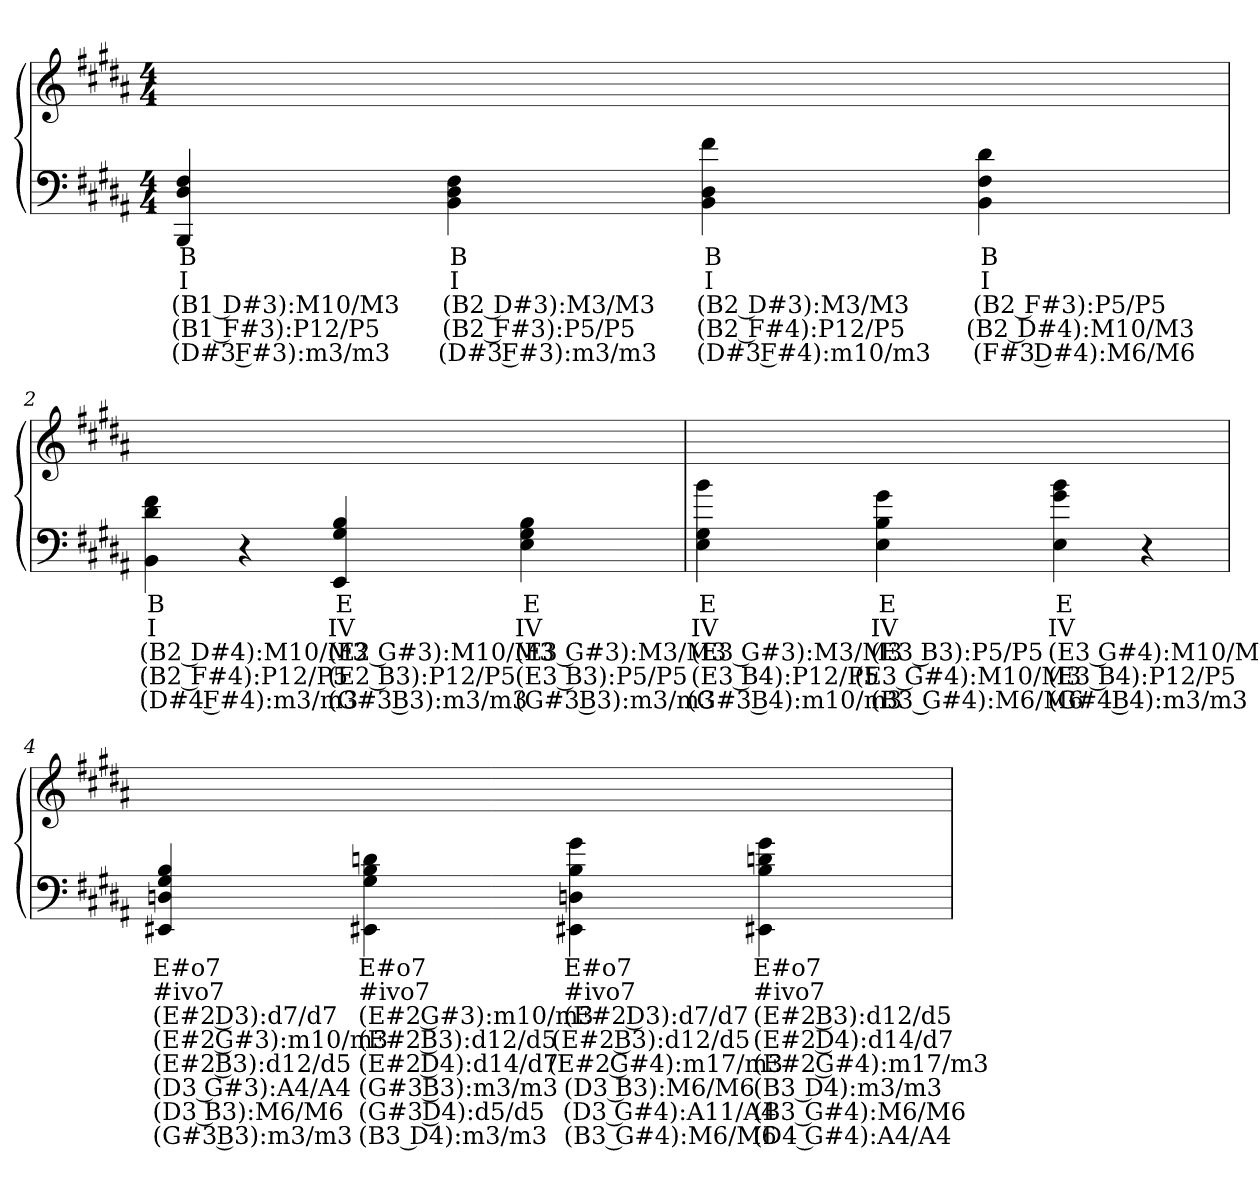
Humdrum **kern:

**kern	**text	**text	**text	**text	**text	**text	**text	**text	**kern
*part2	*part2	*part2	*part2	*part2	*part2	*part2	*part2	*part2	*part1
*staff2	*staff2	*staff2	*staff2	*staff2	*staff2	*staff2	*staff2	*staff2	*staff1
*clefF4	*	*	*	*	*	*	*	*	*clefG2
*k[f#c#g#d#a#]	*	*	*	*	*	*	*	*	*k[f#c#g#d#a#]
*B:	*	*	*	*	*	*	*	*	*B:
*M4/4	*	*	*	*	*	*	*	*	*M4/4
*MM60	*	*	*	*	*	*	*	*	*MM60
=1	=1	=1	=1	=1	=1	=1	=1	=1	=1
4BBB 4D# 4F#	B	I	(B1 D#3):M10/M3	(B1 F#3):P12/P5	(D#3 F#3):m3/m3	.	.	.	1ryy
4BB 4D# 4F#	B	I	(B2 D#3):M3/M3	(B2 F#3):P5/P5	(D#3 F#3):m3/m3	.	.	.	.
4BB 4D# 4f#	B	I	(B2 D#3):M3/M3	(B2 F#4):P12/P5	(D#3 F#4):m10/m3	.	.	.	.
4BB 4F# 4d#	B	I	(B2 F#3):P5/P5	(B2 D#4):M10/M3	(F#3 D#4):M6/M6	.	.	.	.
=2	=2	=2	=2	=2	=2	=2	=2	=2	=2
4BB 4d# 4f#	B	I	(B2 D#4):M10/M3	(B2 F#4):P12/P5	(D#4 F#4):m3/m3	.	.	.	1ryy
4r	.	.	.	.	.	.	.	.	.
4EE 4G# 4B	E	IV	(E2 G#3):M10/M3	(E2 B3):P12/P5	(G#3 B3):m3/m3	.	.	.	.
4E 4G# 4B	E	IV	(E3 G#3):M3/M3	(E3 B3):P5/P5	(G#3 B3):m3/m3	.	.	.	.
=3	=3	=3	=3	=3	=3	=3	=3	=3	=3
4E 4G# 4b	E	IV	(E3 G#3):M3/M3	(E3 B4):P12/P5	(G#3 B4):m10/m3	.	.	.	1ryy
4E 4B 4g#	E	IV	(E3 B3):P5/P5	(E3 G#4):M10/M3	(B3 G#4):M6/M6	.	.	.	.
4E 4g# 4b	E	IV	(E3 G#4):M10/M3	(E3 B4):P12/P5	(G#4 B4):m3/m3	.	.	.	.
4r	.	.	.	.	.	.	.	.	.
=4	=4	=4	=4	=4	=4	=4	=4	=4	=4
4EE#X 4Dn 4G# 4B	E#o7	#ivo7	(E#2 D3):d7/d7	(E#2 G#3):m10/m3	(E#2 B3):d12/d5	(D3 G#3):A4/A4	(D3 B3):M6/M6	(G#3 B3):m3/m3	1ryy
4EE#X 4G# 4B 4dn	E#o7	#ivo7	(E#2 G#3):m10/m3	(E#2 B3):d12/d5	(E#2 D4):d14/d7	(G#3 B3):m3/m3	(G#3 D4):d5/d5	(B3 D4):m3/m3	.
4EE#X 4Dn 4B 4g#	E#o7	#ivo7	(E#2 D3):d7/d7	(E#2 B3):d12/d5	(E#2 G#4):m17/m3	(D3 B3):M6/M6	(D3 G#4):A11/A4	(B3 G#4):M6/M6	.
4EE#X 4B 4dn 4g#	E#o7	#ivo7	(E#2 B3):d12/d5	(E#2 D4):d14/d7	(E#2 G#4):m17/m3	(B3 D4):m3/m3	(B3 G#4):M6/M6	(D4 G#4):A4/A4	.
=	=	=	=	=	=	=	=	=	=
*-	*-	*-	*-	*-	*-	*-	*-	*-	*-
